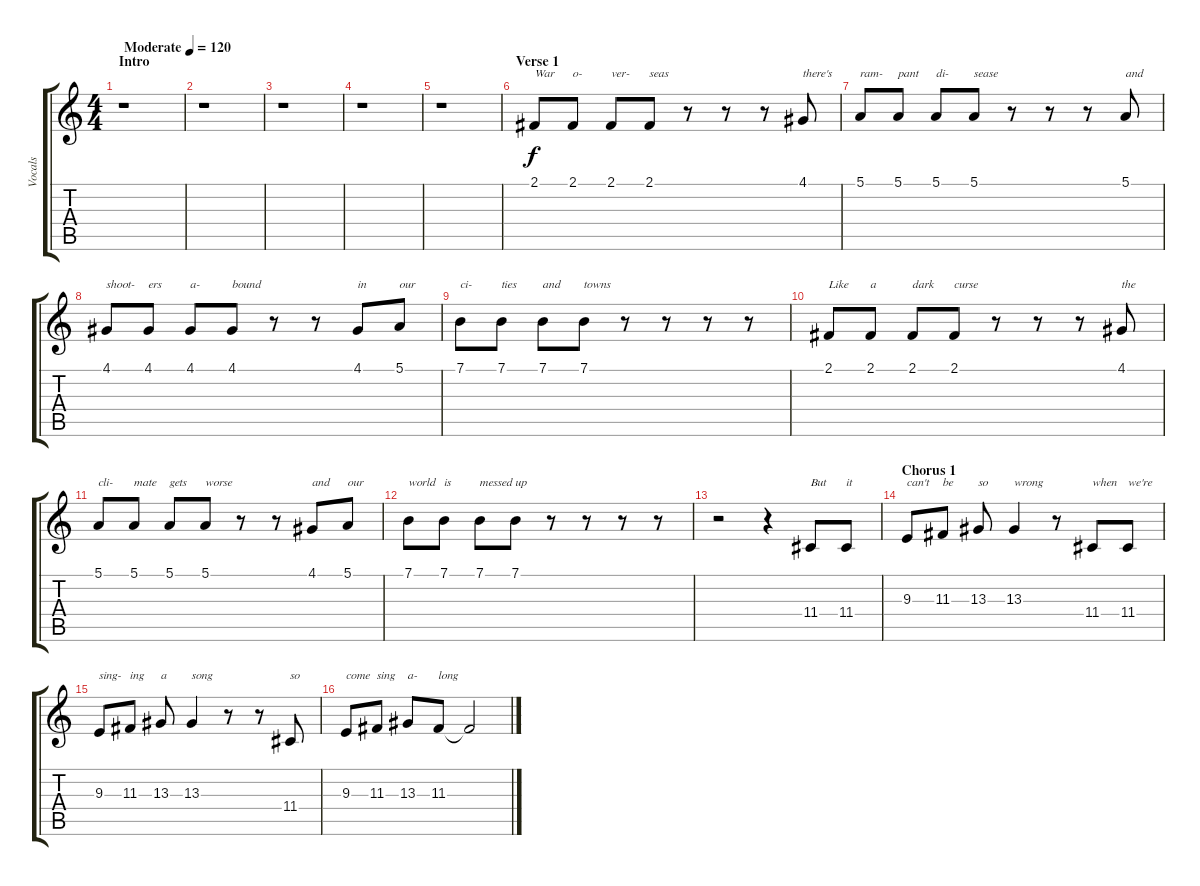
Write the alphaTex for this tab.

\track ("Vocals" "Vocals") {instrument synthvoice}
\staff {score tabs}
\tuning (E4 B3 G3 D3 A2 E2) {hide}
\ts (4 4)
\section ("" "Intro")
\tempo (120 "Moderate")
\clef g2
\ks c
r.1{dy f instrument synthvoice} |
r.1 |
r.1 |
r.1 |
r.1 |
\section ("" "Verse 1")
2.1.8{txt "War"} 2.1.8{txt "o-"} 2.1.8{txt "ver-"} 2.1.8{txt "seas"} r.8 r.8 r.8 4.1.8{txt "there's"} |
5.1.8{txt "ram-"} 5.1.8{txt "pant"} 5.1.8{txt "di-"} 5.1.8{txt "sease"} r.8 r.8 r.8 5.1.8{txt "and"} |
4.1.8{txt "shoot-"} 4.1.8{txt "ers"} 4.1.8{txt "a-"} 4.1.8{txt "bound"} r.8 r.8 4.1.8{txt "in"} 5.1.8{txt "our"} |
7.1.8{txt "ci-"} 7.1.8{txt "ties"} 7.1.8{txt "and"} 7.1.8{txt "towns"} r.8 r.8 r.8 r.8 |
2.1.8{txt "Like"} 2.1.8{txt "a"} 2.1.8{txt "dark"} 2.1.8{txt "curse"} r.8 r.8 r.8 4.1.8{txt "the"} |
5.1.8{txt "cli-"} 5.1.8{txt "mate"} 5.1.8{txt "gets"} 5.1.8{txt "worse"} r.8 r.8 4.1.8{txt "and"} 5.1.8{txt "our"} |
7.1.8{txt "world"} 7.1.8{txt "is"} 7.1.8{txt "messed"} 7.1.8{txt "up"} r.8 r.8 r.8 r.8 |
r.2 r.4 11.4.8{txt "But"} 11.4.8{txt "it"} |
\section ("" "Chorus 1")
9.3.8{txt "can't"} 11.3.8{txt "be"} 13.3.8{txt "so"} 13.3.4{txt "wrong"} r.8 11.4.8{txt "when"} 11.4.8{txt "we're"} |
9.3.8{txt "sing-"} 11.3.8{txt "ing"} 13.3.8{txt "a"} 13.3.4{txt "song"} r.8 r.8 11.4.8{txt "so"} |
9.3.8{txt "come"} 11.3.8{txt "sing"} 13.3.8{txt "a-"} 11.3.8{txt "long"} 11.3{t}.2
